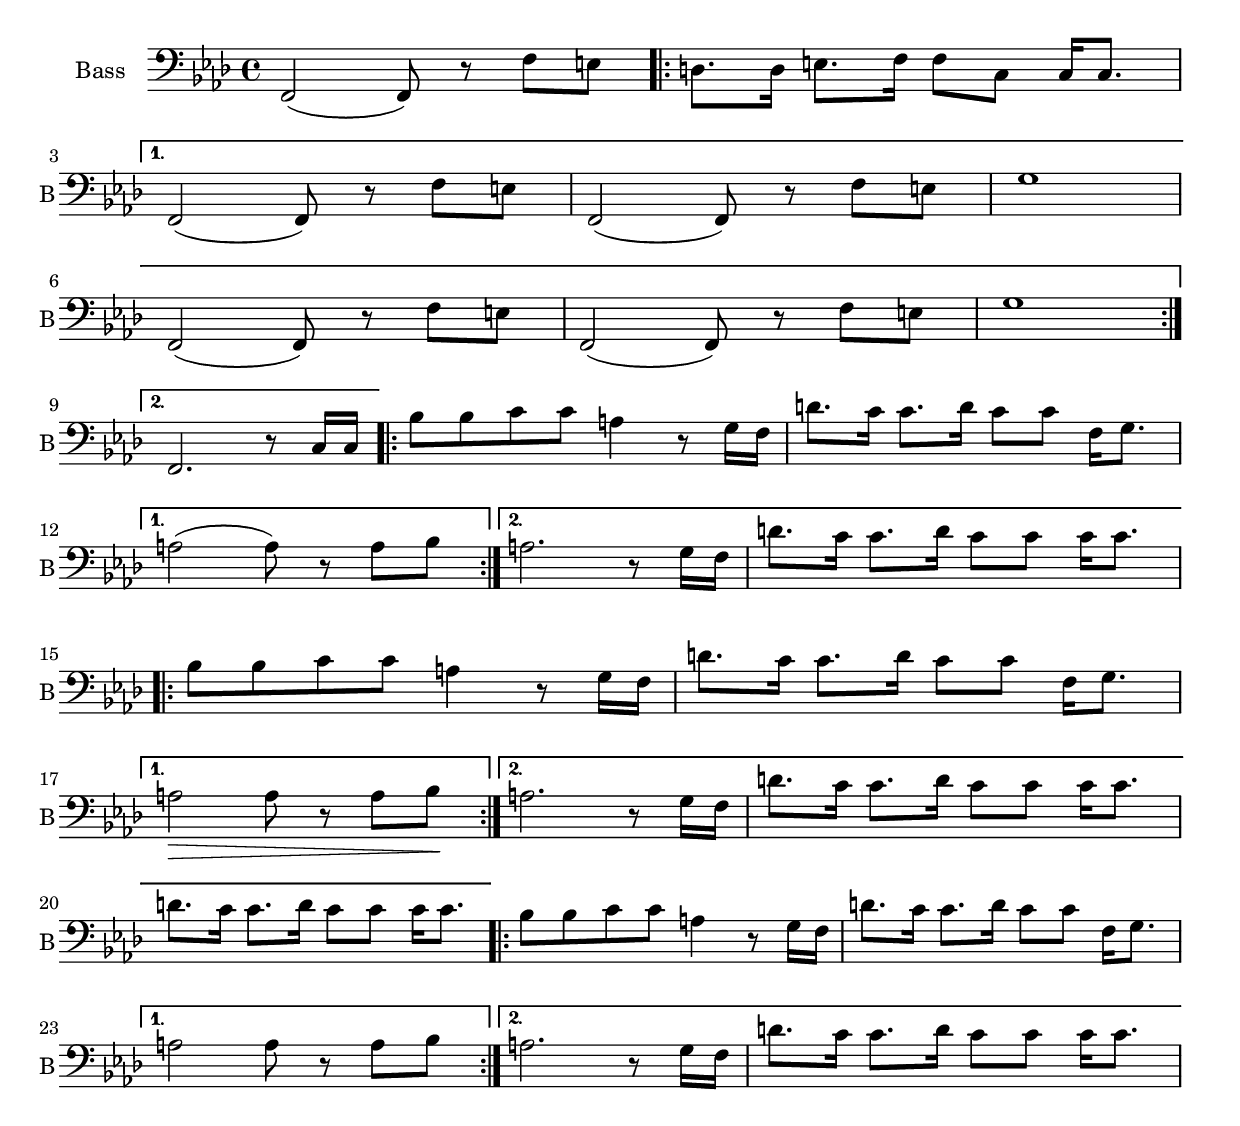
\version "1.3.146"

\header {
texidoc ="Broken volta spanners behave correctly at left edge in all cases."

}

%{


I recently discovered that although the following patch seemed to fix
the original complaint that it causes other problems (the following
tests were done in 1.3.116.

I have attached a file which has several break-volta interactions.

With the test file and unmodified 1.3.116 I see the following:

Bar 3 - 1st volta spanner centered on first note - prefer it to start
	closer to key signature (can live with this)
Bar 6 - 1st volta continuation - perfect
Bar 9 - 2nd volta spanner starts on left edge of key signature - prefer
	it to start right of key signature
Bar 12 	1st volta starts between first two slurred notes in measure -
	this is not acceptable
Bar 17	like above with hairpin.
Bar 23	like above (I had expected this to be OK)
Bar 20	2nd volta continuation perfect

With the test file and 1.3.116 modified as below I see the following:

Bar 3	Perfect
Bar 6	1st volta continuation starts with staff - oops
Bar 9  	2nd volta starts on papers left margin - OOPS!
Bar 12	Perfect
Bar 17 	Perfect
Bar 20	2nd volta continuation starts with staff - oops
Bar 23	Perfect

%}

voiceB = \notes {
    \clef bass
     \property Staff.instrument = "Bass"
     \property Staff.instr = "B"
     \key f \minor 
     \time 4/4  
    f,2 (   ) f,8    r8   f8    e8    
    \repeat  volta 2
    {
         d8.    d16    e8.    f16    f8    c8    c16    c8.    \break
    }
    \alternative
    {
        { 	
	    f,2 (   ) f,8    r8   f8    e8 
	    f,2 (   ) f,8    r8   f8    e8 
	    g1 \break   
	    f,2 (   ) f,8    r8   f8    e8 
	    f,2 (   ) f,8    r8   f8    e8 
	    g1 \break   
	}
        {   
	    f,2.    r8   c16    c16      | 
	}
    }
}
voiceC = \notes {
    \repeat volta 2
    {
     bes8    bes8    c'8    c'8    a4    r8   g16    f16      |
     d'8.    c'16    c'8.    d'16    c'8    c'8    f16    g8.    |
     \break
    }
    \alternative
    {
        {	a2 (   ) a8    r8   a8    bes8    }
        {	a2.    r8   g16    f16      |
     	d'8.   c'16   c'8.   d'16   c'8   c'8   c'16    c'8.    |
        }
    }
}
voiceD = \notes {
    \repeat volta 2
    {
     bes8    bes8    c'8    c'8    a4    r8   g16    f16      |
     d'8.    c'16    c'8.    d'16    c'8    c'8    f16    g8.    |
     \break
    }
    \alternative
    {
        {	a2 \> a8    r8   a8  \!  bes8    
	}
        {	a2.    r8   g16    f16      |
      	    d'8.   c'16   c'8.   d'16   c'8   c'8   c'16    c'8.    | \break
      	    d'8.   c'16   c'8.   d'16   c'8   c'8   c'16    c'8.    |
        }
    }
}
voiceE = \notes {
    \repeat volta 2
    {
     bes8    bes8    c'8    c'8    a4    r8   g16    f16      |
     d'8.    c'16    c'8.    d'16    c'8    c'8    f16    g8.    | \break
    }
    \alternative
    {
        {	
	    a2  a8    r8   a8    bes8    

	}
        {	
	    a2.    r8   g16    f16      |
      	    d'8.   c'16   c'8.   d'16   c'8   c'8   c'16    c'8.    | 
        }
    }
}
\score{
        \notes <


	\context Staff="4"
	{
	    \voiceB 
	    \voiceC
	    \break
	    \voiceD
	    \voiceE
	}

    >
	\paper {
	    font_normal = 12.
	    \translator {
	    	 \StaffContext 
		 \consists Instrument_name_engraver
	    }
	}
}
